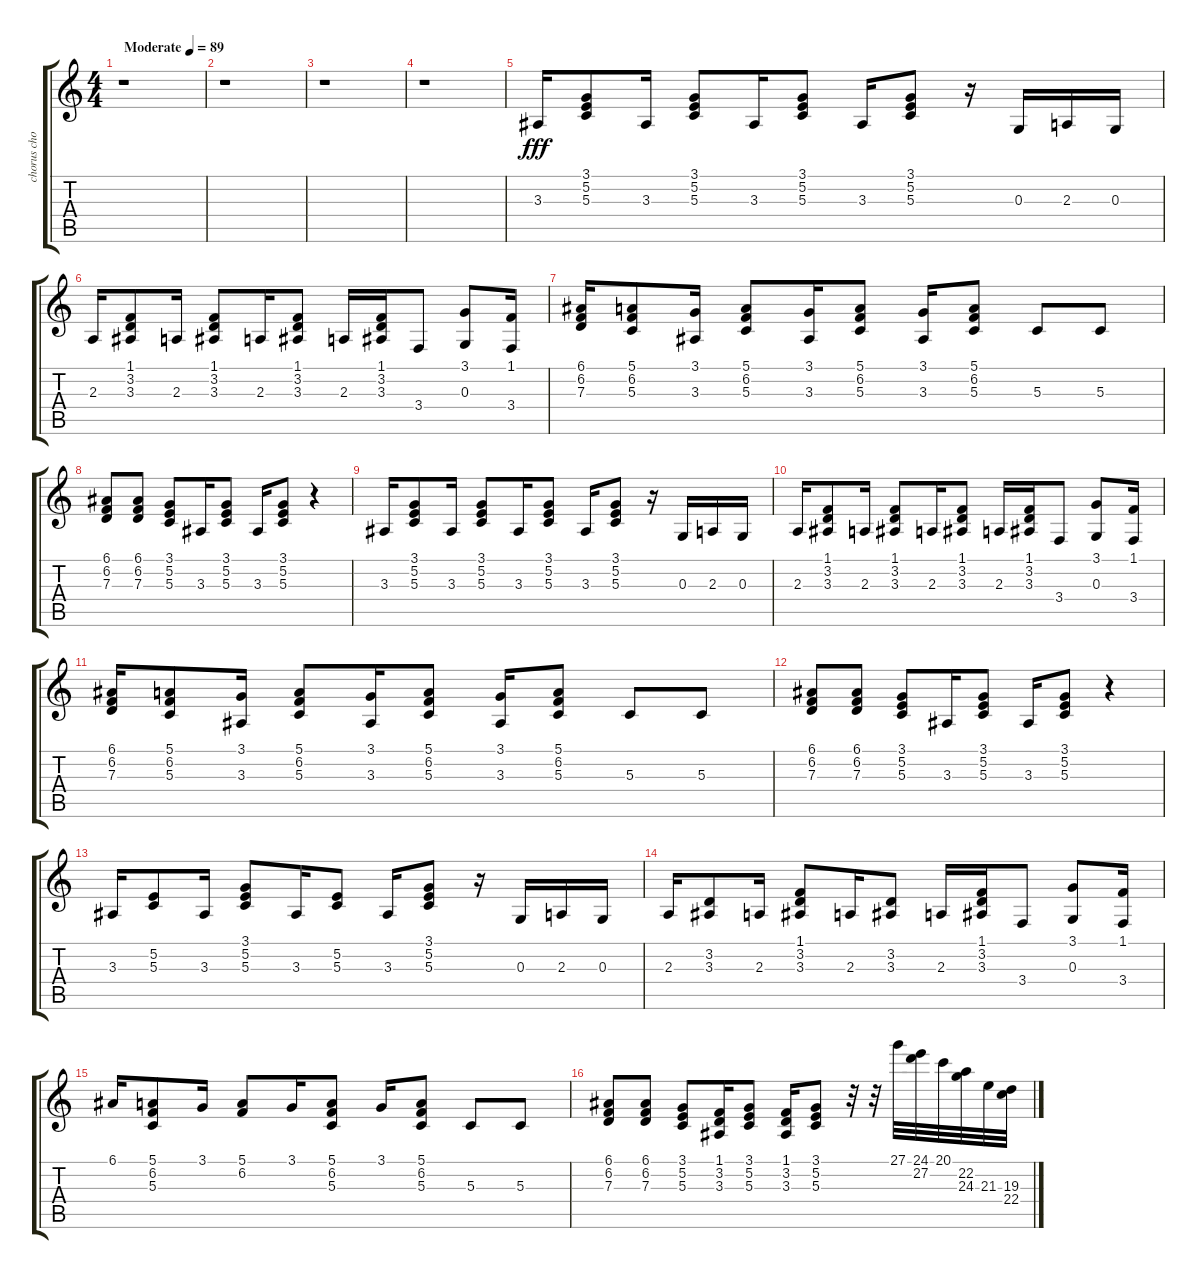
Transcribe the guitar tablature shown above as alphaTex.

\track ("chorus chords" "chorus cho") {instrument brightacousticpiano}
\staff {score tabs}
\tuning (E4 B3 G3 D3 A2 E2) {hide}
\ts (4 4)
\tempo (89 "Moderate")
\clef g2
\ks c
r.1{dy fff instrument brightacousticpiano} |
r.1 |
r.1 |
r.1 |
3.3.16 (3.1 5.2 5.3).8 3.3.16 (3.1 5.2 5.3).8 3.3.16 (3.1 5.2 5.3).8 3.3.16 (3.1 5.2 5.3).8 r.16 0.3.16 2.3.16 0.3.16 |
2.3.16 (1.1 3.2 3.3).8 2.3.16 (1.1 3.2 3.3).8 2.3.16 (1.1 3.2 3.3).8 2.3.16 (1.1 3.2 3.3).16 3.4.8 (3.1 0.3).8 (1.1 3.4).16 |
(6.1 6.2 7.3).16 (5.1 6.2 5.3).8 (3.1 3.3).16 (5.1 6.2 5.3).8 (3.1 3.3).16 (5.1 6.2 5.3).8 (3.1 3.3).16 (5.1 6.2 5.3).8 5.3.8 5.3.8 |
(6.1 6.2 7.3).8 (6.1 6.2 7.3).8 (3.1 5.2 5.3).8 3.3.16 (3.1 5.2 5.3).8 3.3.16 (3.1 5.2 5.3).8 r.4 |
3.3.16 (3.1 5.2 5.3).8 3.3.16 (3.1 5.2 5.3).8 3.3.16 (3.1 5.2 5.3).8 3.3.16 (3.1 5.2 5.3).8 r.16 0.3.16 2.3.16 0.3.16 |
2.3.16 (1.1 3.2 3.3).8 2.3.16 (1.1 3.2 3.3).8 2.3.16 (1.1 3.2 3.3).8 2.3.16 (1.1 3.2 3.3).16 3.4.8 (3.1 0.3).8 (1.1 3.4).16 |
(6.1 6.2 7.3).16 (5.1 6.2 5.3).8 (3.1 3.3).16 (5.1 6.2 5.3).8 (3.1 3.3).16 (5.1 6.2 5.3).8 (3.1 3.3).16 (5.1 6.2 5.3).8 5.3.8 5.3.8 |
(6.1 6.2 7.3).8 (6.1 6.2 7.3).8 (3.1 5.2 5.3).8 3.3.16 (3.1 5.2 5.3).8 3.3.16 (3.1 5.2 5.3).8 r.4 |
3.3.16 (5.2 5.3).8 3.3.16 (3.1 5.2 5.3).8 3.3.16 (5.2 5.3).8 3.3.16 (3.1 5.2 5.3).8 r.16 0.3.16 2.3.16 0.3.16 |
2.3.16 (3.2 3.3).8 2.3.16 (1.1 3.2 3.3).8 2.3.16 (3.2 3.3).8 2.3.16 (1.1 3.2 3.3).16 3.4.8 (3.1 0.3).8 (1.1 3.4).16 |
6.1.16 (5.1 6.2 5.3).8 3.1.16 (5.1 6.2).8 3.1.16 (5.1 6.2 5.3).8 3.1.16 (5.1 6.2 5.3).8 5.3.8 5.3.8 |
(6.1 6.2 7.3).8 (6.1 6.2 7.3).8 (3.1 5.2 5.3).8 (1.1 3.2 3.3).16 (3.1 5.2 5.3).8 (1.1 3.2 3.3).16 (3.1 5.2 5.3).8 r.32 r.32 27.1.32 (24.1 27.2).32 20.1.32 (22.2 24.3).32 21.3.32 (19.3 22.4).32
